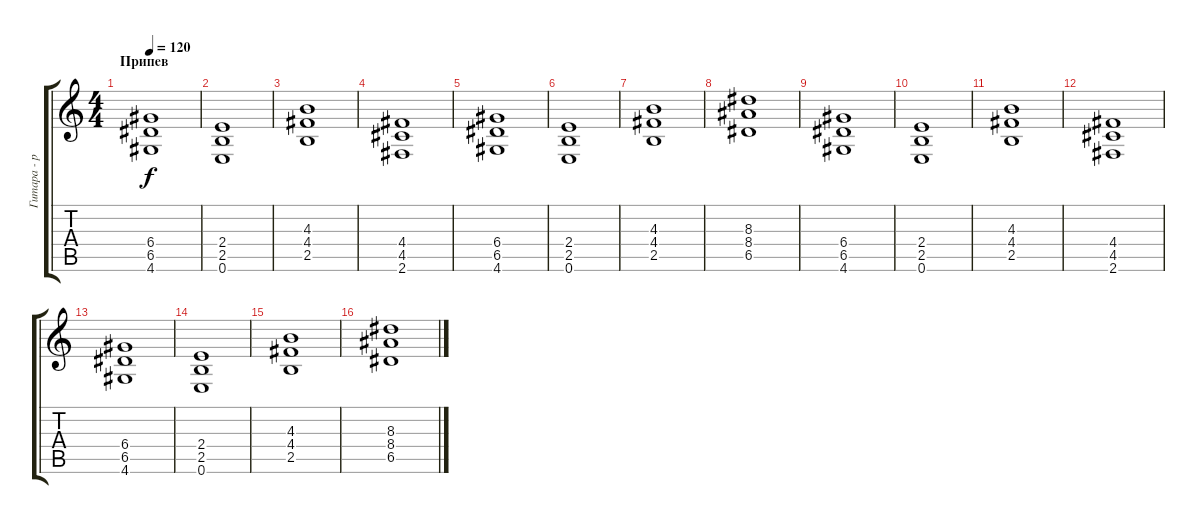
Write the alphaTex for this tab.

\track ("Гитара - ритм" "Гитара - р") {instrument overdrivenguitar}
\staff {score tabs}
\tuning (E4 B3 G3 D3 A2 E2) {hide}
\ts (4 4)
\section ("" "Припев")
\tempo 120
\clef g2
\ks c
(6.4 6.5 4.6).1{dy f} |
(2.4 2.5 0.6).1 |
(4.3 4.4 2.5).1 |
(4.4 4.5 2.6).1 |
(6.4 6.5 4.6).1 |
(2.4 2.5 0.6).1 |
(4.3 4.4 2.5).1 |
(8.3 8.4 6.5).1 |
(6.4 6.5 4.6).1 |
(2.4 2.5 0.6).1 |
(4.3 4.4 2.5).1 |
(4.4 4.5 2.6).1 |
(6.4 6.5 4.6).1 |
(2.4 2.5 0.6).1 |
(4.3 4.4 2.5).1 |
(8.3 8.4 6.5).1
